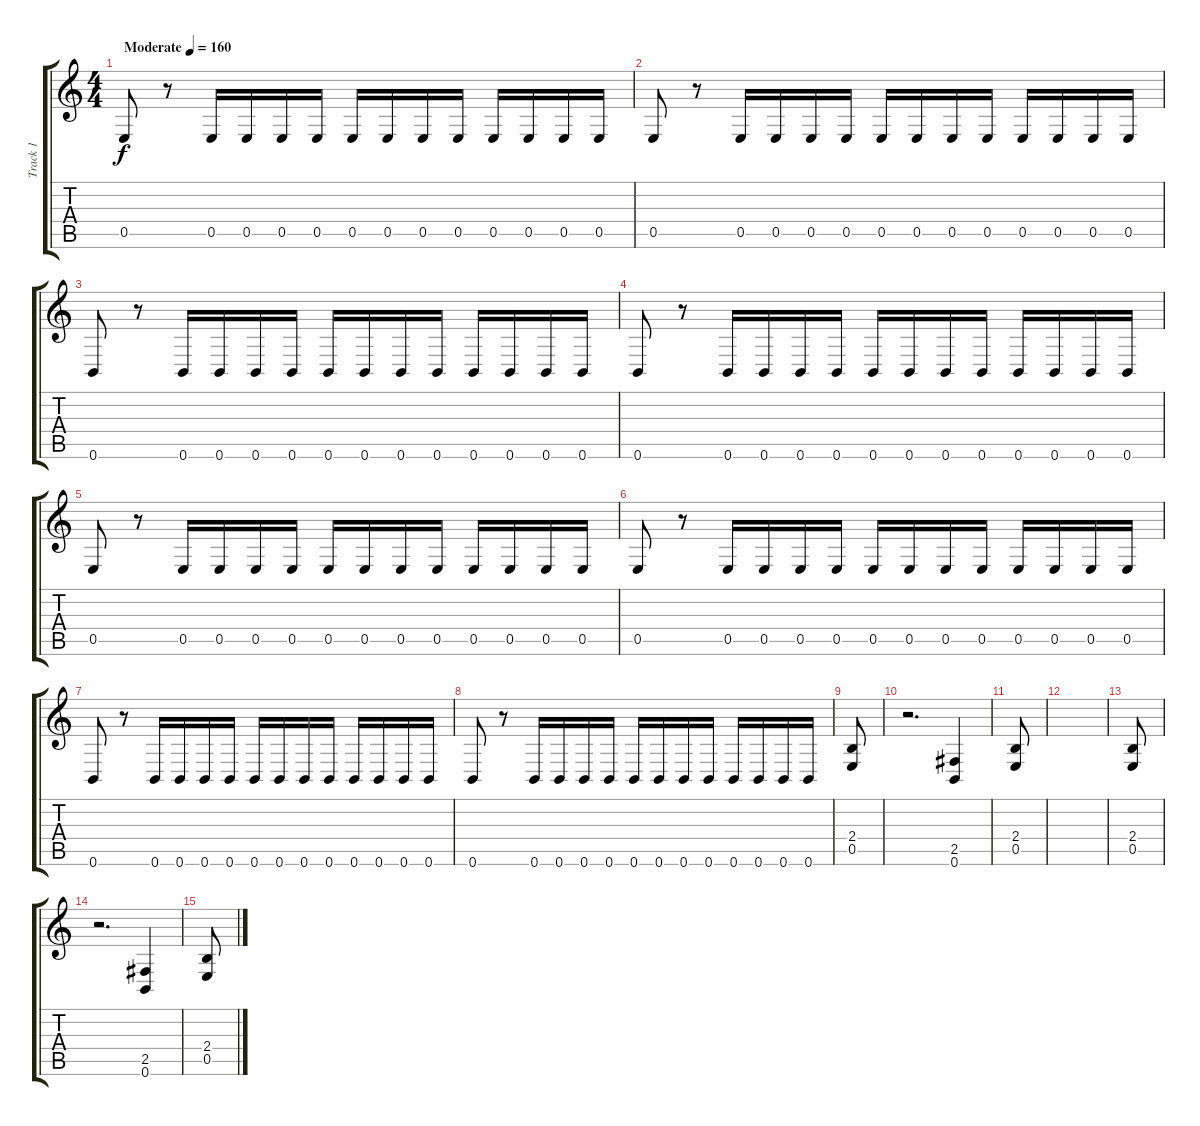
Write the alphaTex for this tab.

\track ("Track 1" "Track 1") {instrument distortionguitar}
\staff {score tabs}
\tuning (B3 Gb3 D3 A2 E2 B1) {hide}
\ts (4 4)
\tempo (160 "Moderate")
\clef g2
\ks c
0.5.8{dy f instrument distortionguitar} r.8 0.5.16 0.5.16 0.5.16 0.5.16 0.5.16 0.5.16 0.5.16 0.5.16 0.5.16 0.5.16 0.5.16 0.5.16 |
0.5.8 r.8 0.5.16 0.5.16 0.5.16 0.5.16 0.5.16 0.5.16 0.5.16 0.5.16 0.5.16 0.5.16 0.5.16 0.5.16 |
0.6.8 r.8 0.6.16 0.6.16 0.6.16 0.6.16 0.6.16 0.6.16 0.6.16 0.6.16 0.6.16 0.6.16 0.6.16 0.6.16 |
0.6.8 r.8 0.6.16 0.6.16 0.6.16 0.6.16 0.6.16 0.6.16 0.6.16 0.6.16 0.6.16 0.6.16 0.6.16 0.6.16 |
0.5.8 r.8 0.5.16 0.5.16 0.5.16 0.5.16 0.5.16 0.5.16 0.5.16 0.5.16 0.5.16 0.5.16 0.5.16 0.5.16 |
0.5.8 r.8 0.5.16 0.5.16 0.5.16 0.5.16 0.5.16 0.5.16 0.5.16 0.5.16 0.5.16 0.5.16 0.5.16 0.5.16 |
0.6.8 r.8 0.6.16 0.6.16 0.6.16 0.6.16 0.6.16 0.6.16 0.6.16 0.6.16 0.6.16 0.6.16 0.6.16 0.6.16 |
0.6.8 r.8 0.6.16 0.6.16 0.6.16 0.6.16 0.6.16 0.6.16 0.6.16 0.6.16 0.6.16 0.6.16 0.6.16 0.6.16 |
(2.4 0.5).8 |
r.2{d} (2.5 0.6).4 |
(2.4 0.5).8 |
|
(2.4 0.5).8 |
r.2{d} (2.5 0.6).4 |
(2.4 0.5).8
